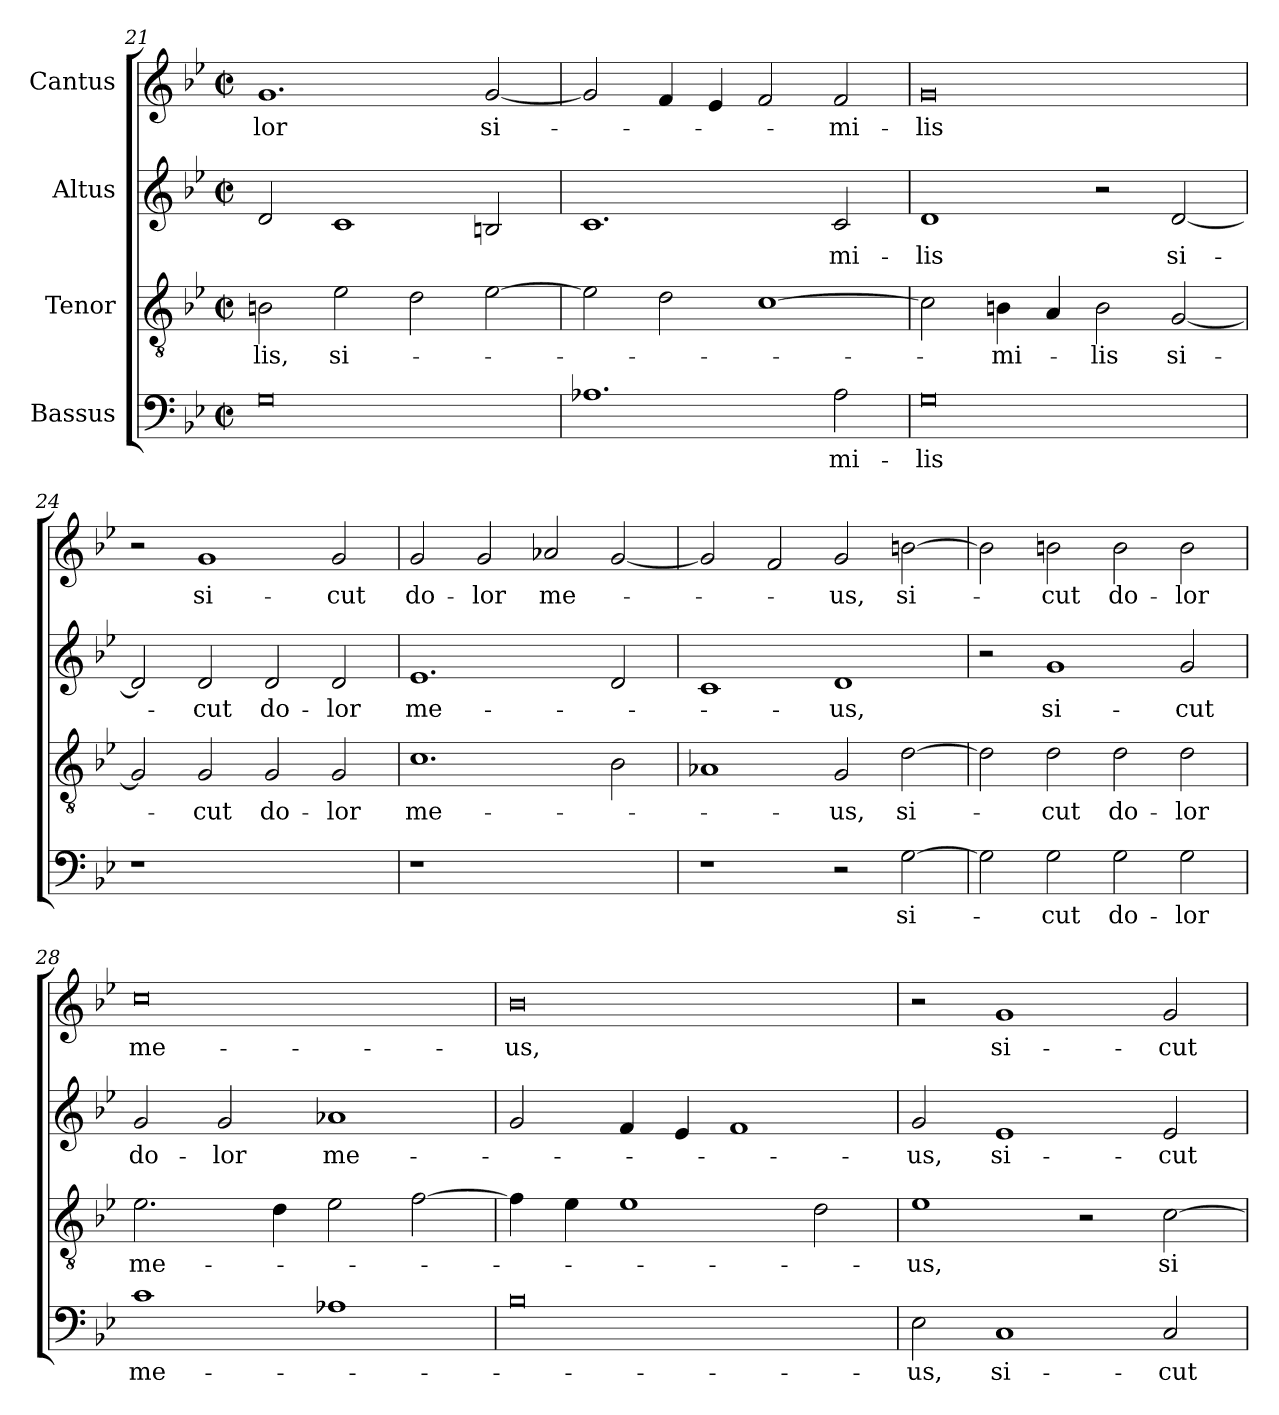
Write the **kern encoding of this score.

**kern	**text	**kern	**text	**kern	**text	**kern	**text
*part4	*part4	*part3	*part3	*part2	*part2	*part1	*part1
*staff4	*staff4	*staff3	*staff3	*staff2	*staff2	*staff1	*staff1
*I"Bassus	*	*I"Tenor	*	*I"Altus	*	*I"Cantus	*
*clefF4	*	*clefGv2	*	*clefG2	*	*clefG2	*
*k[b-e-]	*	*k[b-e-]	*	*k[b-e-]	*	*k[b-e-]	*
*B-:	*	*B-:	*	*B-:	*	*B-:	*
*M2/2	*	*M2/2	*	*M2/2	*	*M2/2	*
*met(c|)	*	*met(c|)	*	*met(c|)	*	*met(c|)	*
=21	=21	=21	=21	=21	=21	=21	=21
0G	.	2Bn\	-lis,	2d/	.	1.g	-lor
.	.	2e-\	si-	1c	.	.	.
.	.	2d\	.	.	.	.	.
.	.	[2e-\	.	2Bn/	.	[2g/	si-
=22	=22	=22	=22	=22	=22	=22	=22
1.A-X	.	2e-\]	.	1.c	.	2g/]	.
.	.	2d\	.	.	.	4f/	.
.	.	.	.	.	.	4e-/	.
.	.	[1c	.	.	.	2f/	.
2A-\	-mi-	.	.	2c/	-mi-	2f/	-mi-
=23	=23	=23	=23	=23	=23	=23	=23
0G	-lis	2c\]	.	1d	-lis	0g	-lis
.	.	4Bn\	-mi-	.	.	.	.
.	.	4A/	.	.	.	.	.
.	.	2B\	-lis	2r	.	.	.
.	.	[2G/	si-	[2d/	si-	.	.
=24	=24	=24	=24	=24	=24	=24	=24
1r	.	2G/]	.	2d/]	.	2r	.
.	.	2G/	-cut	2d/	-cut	1g	si-
1ryy	.	2G/	do-	2d/	do-	.	.
.	.	2G/	-lor	2d/	-lor	2g/	-cut
!!LO:LB:g=z
=25	=25	=25	=25	=25	=25	=25	=25
1r	.	1.c	me-	1.e-	me-	2g/	do-
.	.	.	.	.	.	2g/	-lor
1ryy	.	.	.	.	.	2a-X/	me-
.	.	2B-\	.	2d/	.	[2g/	.
=26	=26	=26	=26	=26	=26	=26	=26
1r	.	1A-X	.	1c	.	2g/]	.
.	.	.	.	.	.	2f/	.
2r	.	2G/	-us,	1d	-us,	2g/	-us,
[2G\	si-	[2d\	si-	.	.	[2bn\	si-
=27	=27	=27	=27	=27	=27	=27	=27
2G\]	.	2d\]	.	2r	.	2b\]	.
2G\	-cut	2d\	-cut	1g	si-	2bn\	-cut
2G\	do-	2d\	do-	.	.	2b\	do-
2G\	-lor	2d\	-lor	2g/	-cut	2b\	-lor
=28	=28	=28	=28	=28	=28	=28	=28
1c	me-	2.e-\	me-	2g/	do-	0cc	me-
.	.	.	.	2g/	-lor	.	.
.	.	4d\	.	.	.	.	.
1A-X	.	2e-\	.	1a-X	me-	.	.
.	.	[2f\	.	.	.	.	.
=29	=29	=29	=29	=29	=29	=29	=29
0B-	.	4f\]	.	2g/	.	0b-	-us,
.	.	4e-\	.	.	.	.	.
.	.	1e-	.	4f/	.	.	.
.	.	.	.	4e-/	.	.	.
.	.	.	.	1f	.	.	.
.	.	2d\	.	.	.	.	.
=30	=30	=30	=30	=30	=30	=30	=30
2E-\	-us,	1e-	-us,	2g/	-us,	2r	.
1C	si-	.	.	1e-	si-	1g	si-
.	.	2r	.	.	.	.	.
2C/	-cut	[2c\	si-	2e-/	-cut	2g/	-cut
=	=	=	=	=	=	=	=
*-	*-	*-	*-	*-	*-	*-	*-
